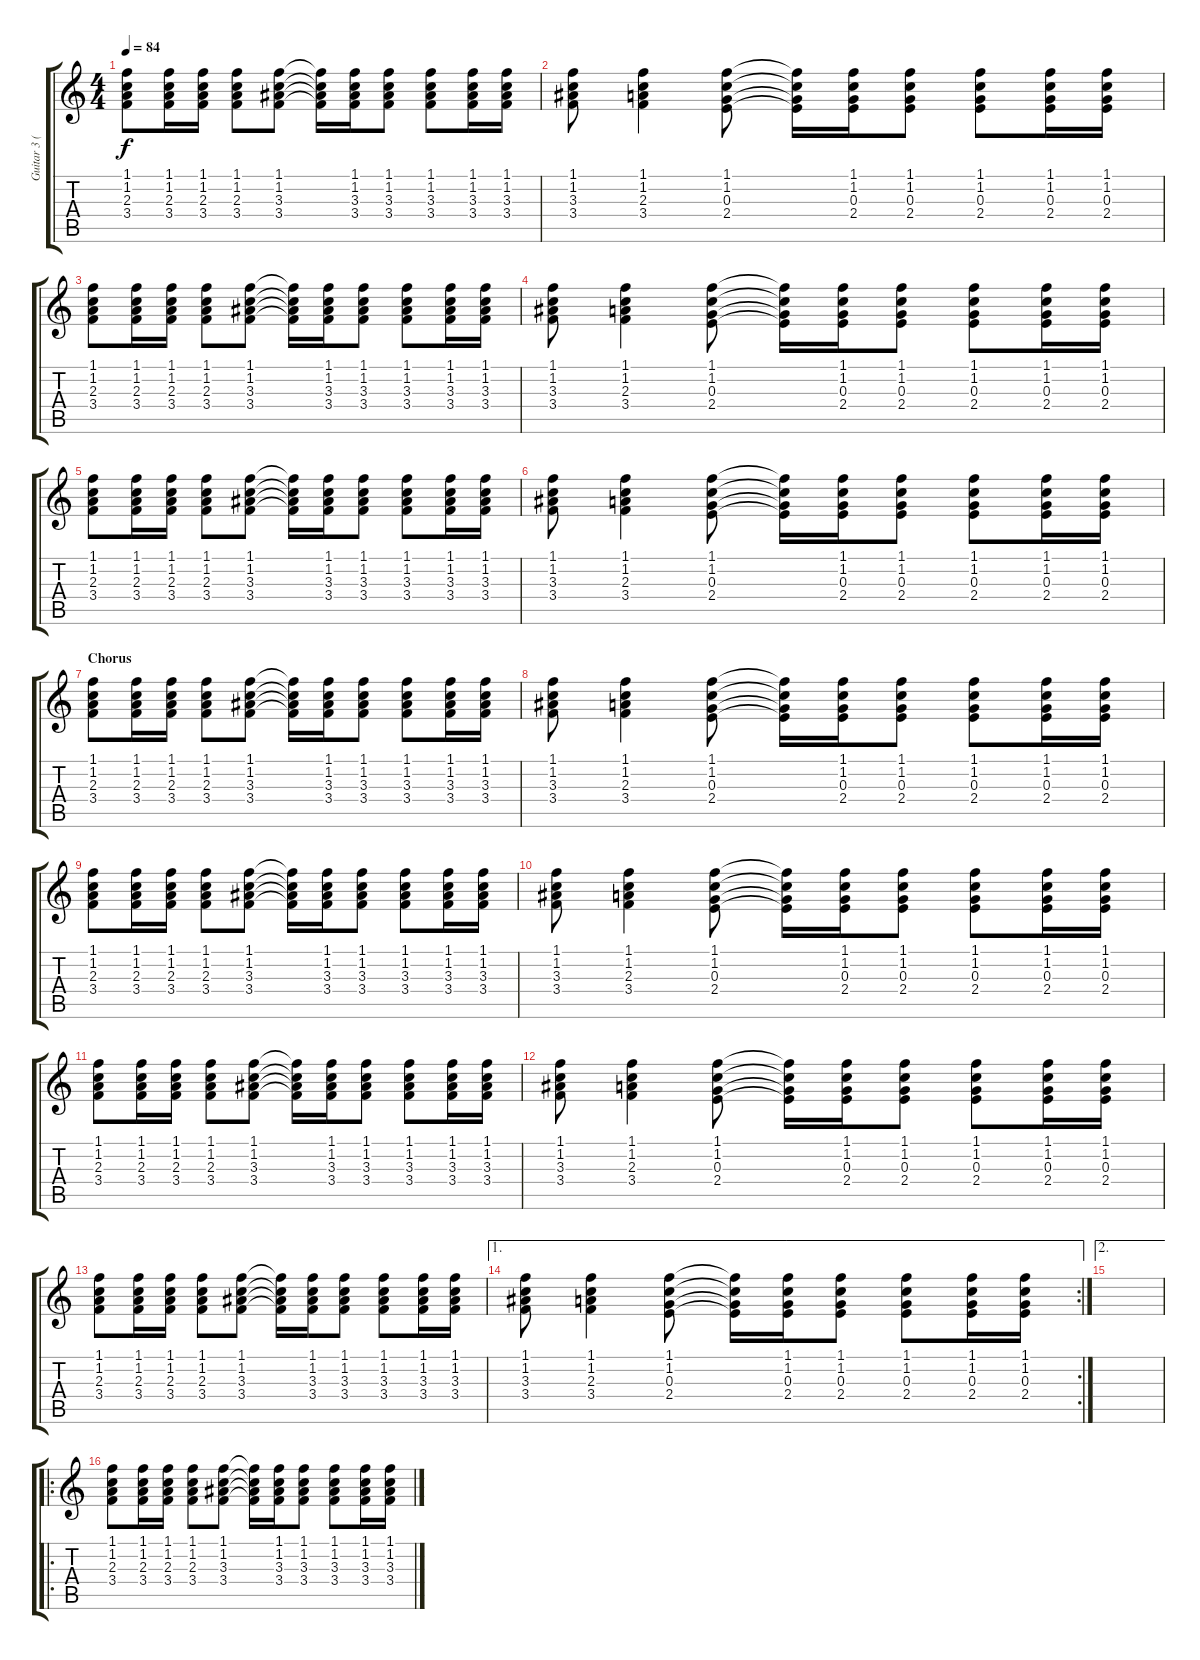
\track ("Guitar 3 (Strumming)" "Guitar 3 (") {instrument acousticguitarnylon}
\staff {score tabs}
\tuning (E4 B3 G3 D3 A2 E2) {hide}
\ts (4 4)
\tempo 84
\clef g2
\ks c
(1.1 1.2 2.3 3.4).8{dy f} (1.1 1.2 2.3 3.4).16 (1.1 1.2 2.3 3.4).16 (1.1 1.2 2.3 3.4).8 (1.1 1.2 3.3 3.4).8 (1.1{t} 1.2{t} 3.3{t} 3.4{t}).16 (1.1 1.2 3.3 3.4).16 (1.1 1.2 3.3 3.4).8 (1.1 1.2 3.3 3.4).8 (1.1 1.2 3.3 3.4).16 (1.1 1.2 3.3 3.4).16 |
(1.1 1.2 3.3 3.4).8 (1.1 1.2 2.3 3.4).4 (1.1 1.2 0.3 2.4).8 (1.1{t} 1.2{t} 0.3{t} 2.4{t}).16 (1.1 1.2 0.3 2.4).16 (1.1 1.2 0.3 2.4).8 (1.1 1.2 0.3 2.4).8 (1.1 1.2 0.3 2.4).16 (1.1 1.2 0.3 2.4).16 |
(1.1 1.2 2.3 3.4).8 (1.1 1.2 2.3 3.4).16 (1.1 1.2 2.3 3.4).16 (1.1 1.2 2.3 3.4).8 (1.1 1.2 3.3 3.4).8 (1.1{t} 1.2{t} 3.3{t} 3.4{t}).16 (1.1 1.2 3.3 3.4).16 (1.1 1.2 3.3 3.4).8 (1.1 1.2 3.3 3.4).8 (1.1 1.2 3.3 3.4).16 (1.1 1.2 3.3 3.4).16 |
(1.1 1.2 3.3 3.4).8 (1.1 1.2 2.3 3.4).4 (1.1 1.2 0.3 2.4).8 (1.1{t} 1.2{t} 0.3{t} 2.4{t}).16 (1.1 1.2 0.3 2.4).16 (1.1 1.2 0.3 2.4).8 (1.1 1.2 0.3 2.4).8 (1.1 1.2 0.3 2.4).16 (1.1 1.2 0.3 2.4).16 |
(1.1 1.2 2.3 3.4).8 (1.1 1.2 2.3 3.4).16 (1.1 1.2 2.3 3.4).16 (1.1 1.2 2.3 3.4).8 (1.1 1.2 3.3 3.4).8 (1.1{t} 1.2{t} 3.3{t} 3.4{t}).16 (1.1 1.2 3.3 3.4).16 (1.1 1.2 3.3 3.4).8 (1.1 1.2 3.3 3.4).8 (1.1 1.2 3.3 3.4).16 (1.1 1.2 3.3 3.4).16 |
(1.1 1.2 3.3 3.4).8 (1.1 1.2 2.3 3.4).4 (1.1 1.2 0.3 2.4).8 (1.1{t} 1.2{t} 0.3{t} 2.4{t}).16 (1.1 1.2 0.3 2.4).16 (1.1 1.2 0.3 2.4).8 (1.1 1.2 0.3 2.4).8 (1.1 1.2 0.3 2.4).16 (1.1 1.2 0.3 2.4).16 |
\section ("" "Chorus")
(1.1 1.2 2.3 3.4).8 (1.1 1.2 2.3 3.4).16 (1.1 1.2 2.3 3.4).16 (1.1 1.2 2.3 3.4).8 (1.1 1.2 3.3 3.4).8 (1.1{t} 1.2{t} 3.3{t} 3.4{t}).16 (1.1 1.2 3.3 3.4).16 (1.1 1.2 3.3 3.4).8 (1.1 1.2 3.3 3.4).8 (1.1 1.2 3.3 3.4).16 (1.1 1.2 3.3 3.4).16 |
(1.1 1.2 3.3 3.4).8 (1.1 1.2 2.3 3.4).4 (1.1 1.2 0.3 2.4).8 (1.1{t} 1.2{t} 0.3{t} 2.4{t}).16 (1.1 1.2 0.3 2.4).16 (1.1 1.2 0.3 2.4).8 (1.1 1.2 0.3 2.4).8 (1.1 1.2 0.3 2.4).16 (1.1 1.2 0.3 2.4).16 |
(1.1 1.2 2.3 3.4).8 (1.1 1.2 2.3 3.4).16 (1.1 1.2 2.3 3.4).16 (1.1 1.2 2.3 3.4).8 (1.1 1.2 3.3 3.4).8 (1.1{t} 1.2{t} 3.3{t} 3.4{t}).16 (1.1 1.2 3.3 3.4).16 (1.1 1.2 3.3 3.4).8 (1.1 1.2 3.3 3.4).8 (1.1 1.2 3.3 3.4).16 (1.1 1.2 3.3 3.4).16 |
(1.1 1.2 3.3 3.4).8 (1.1 1.2 2.3 3.4).4 (1.1 1.2 0.3 2.4).8 (1.1{t} 1.2{t} 0.3{t} 2.4{t}).16 (1.1 1.2 0.3 2.4).16 (1.1 1.2 0.3 2.4).8 (1.1 1.2 0.3 2.4).8 (1.1 1.2 0.3 2.4).16 (1.1 1.2 0.3 2.4).16 |
(1.1 1.2 2.3 3.4).8 (1.1 1.2 2.3 3.4).16 (1.1 1.2 2.3 3.4).16 (1.1 1.2 2.3 3.4).8 (1.1 1.2 3.3 3.4).8 (1.1{t} 1.2{t} 3.3{t} 3.4{t}).16 (1.1 1.2 3.3 3.4).16 (1.1 1.2 3.3 3.4).8 (1.1 1.2 3.3 3.4).8 (1.1 1.2 3.3 3.4).16 (1.1 1.2 3.3 3.4).16 |
(1.1 1.2 3.3 3.4).8 (1.1 1.2 2.3 3.4).4 (1.1 1.2 0.3 2.4).8 (1.1{t} 1.2{t} 0.3{t} 2.4{t}).16 (1.1 1.2 0.3 2.4).16 (1.1 1.2 0.3 2.4).8 (1.1 1.2 0.3 2.4).8 (1.1 1.2 0.3 2.4).16 (1.1 1.2 0.3 2.4).16 |
(1.1 1.2 2.3 3.4).8 (1.1 1.2 2.3 3.4).16 (1.1 1.2 2.3 3.4).16 (1.1 1.2 2.3 3.4).8 (1.1 1.2 3.3 3.4).8 (1.1{t} 1.2{t} 3.3{t} 3.4{t}).16 (1.1 1.2 3.3 3.4).16 (1.1 1.2 3.3 3.4).8 (1.1 1.2 3.3 3.4).8 (1.1 1.2 3.3 3.4).16 (1.1 1.2 3.3 3.4).16 |
\ae 1
\rc 2
(1.1 1.2 3.3 3.4).8 (1.1 1.2 2.3 3.4).4 (1.1 1.2 0.3 2.4).8 (1.1{t} 1.2{t} 0.3{t} 2.4{t}).16 (1.1 1.2 0.3 2.4).16 (1.1 1.2 0.3 2.4).8 (1.1 1.2 0.3 2.4).8 (1.1 1.2 0.3 2.4).16 (1.1 1.2 0.3 2.4).16 |
\ae 2
|
\ro
(1.1 1.2 2.3 3.4).8 (1.1 1.2 2.3 3.4).16 (1.1 1.2 2.3 3.4).16 (1.1 1.2 2.3 3.4).8 (1.1 1.2 3.3 3.4).8 (1.1{t} 1.2{t} 3.3{t} 3.4{t}).16 (1.1 1.2 3.3 3.4).16 (1.1 1.2 3.3 3.4).8 (1.1 1.2 3.3 3.4).8 (1.1 1.2 3.3 3.4).16 (1.1 1.2 3.3 3.4).16
